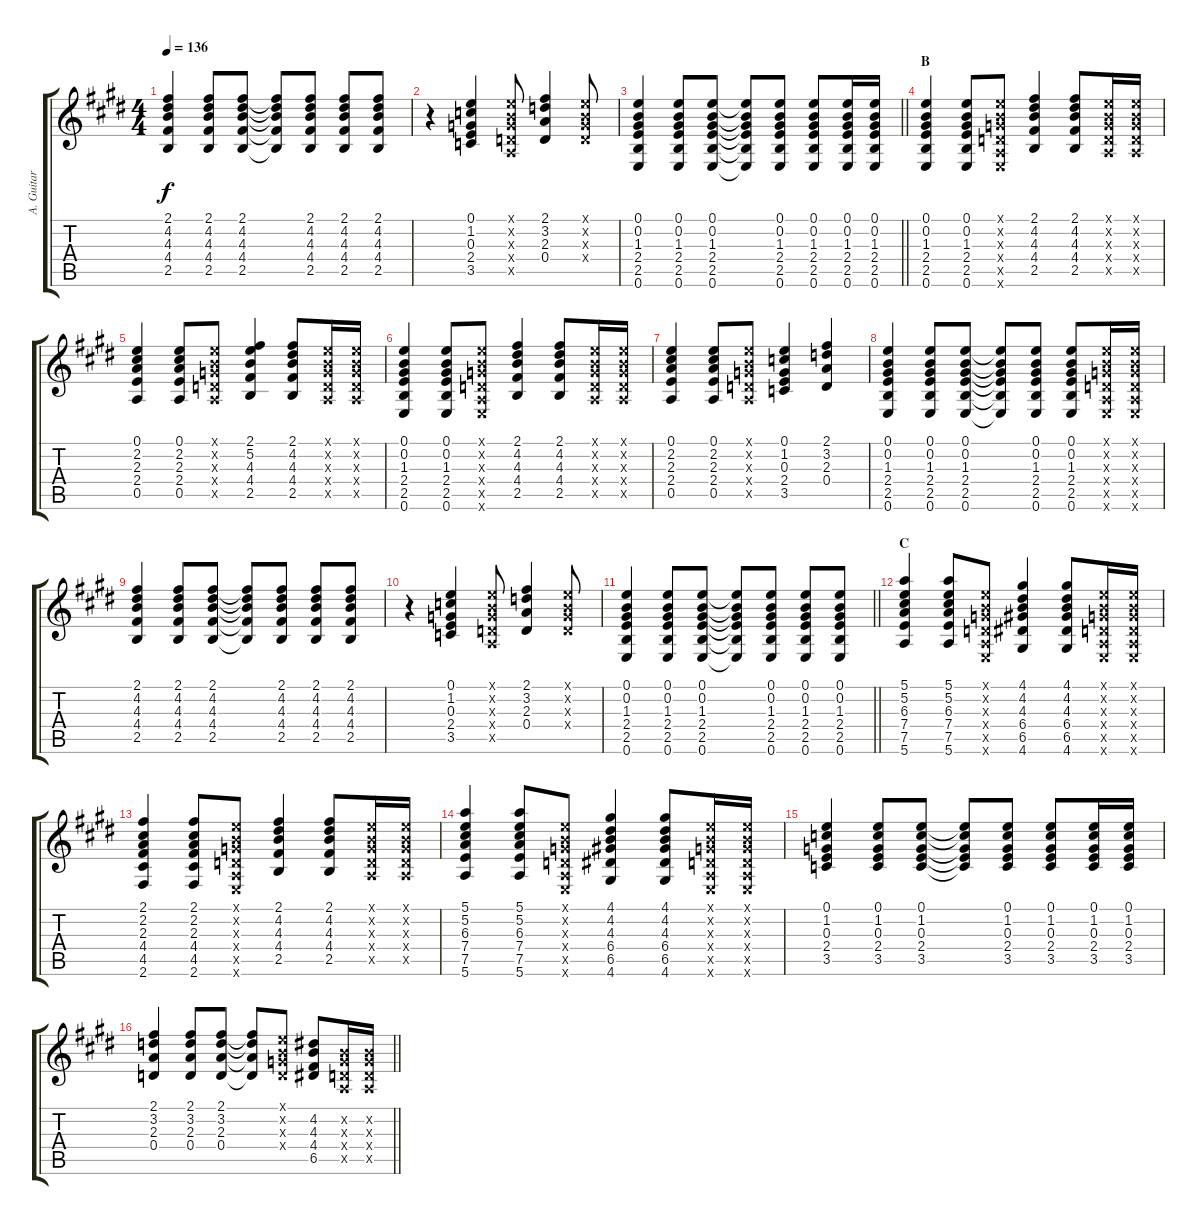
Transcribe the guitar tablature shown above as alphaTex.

\track ("A. Guitar" "A. Guitar") {instrument acousticguitarsteel}
\staff {score tabs}
\tuning (E4 B3 G3 D3 A2 E2) {hide}
\ts (4 4)
\tempo 136
\clef g2
\ks e
(2.1 4.2 4.3 4.4 2.5).4{dy f} (2.1 4.2 4.3 4.4 2.5).8 (2.1 4.2 4.3 4.4 2.5).8 (2.1{t} 4.2{t} 4.3{t} 4.4{t} 2.5{t}).8 (2.1 4.2 4.3 4.4 2.5).8 (2.1 4.2 4.3 4.4 2.5).8 (2.1 4.2 4.3 4.4 2.5).8 |
r.4 (0.1 1.2 0.3 2.4 3.5).4 (0.1{x} 0.2{x} 0.3{x} 0.4{x} 0.5{x}).8 (2.1 3.2 2.3 0.4).4 (0.1{x} 0.2{x} 0.3{x} 0.4{x}).8 |
\barLineRight lightlight
(0.1 0.2 1.3 2.4 2.5 0.6).4 (0.1 0.2 1.3 2.4 2.5 0.6).8 (0.1 0.2 1.3 2.4 2.5 0.6).8 (0.1{t} 0.2{t} 1.3{t} 2.4{t} 2.5{t} 0.6{t}).8 (0.1 0.2 1.3 2.4 2.5 0.6).8 (0.1 0.2 1.3 2.4 2.5 0.6).8 (0.1 0.2 1.3 2.4 2.5 0.6).16 (0.1 0.2 1.3 2.4 2.5 0.6).16 |
\section ("" "B")
(0.1 0.2 1.3 2.4 2.5 0.6).4 (0.1 0.2 1.3 2.4 2.5 0.6).8 (0.1{x} 0.2{x} 0.3{x} 0.4{x} 0.5{x} 0.6{x}).8 (2.1 4.2 4.3 4.4 2.5).4 (2.1 4.2 4.3 4.4 2.5).8 (0.1{x} 0.2{x} 0.3{x} 0.4{x} 0.5{x}).16 (0.1{x} 0.2{x} 0.3{x} 0.4{x} 0.5{x}).16 |
(0.1 2.2 2.3 2.4 0.5).4 (0.1 2.2 2.3 2.4 0.5).8 (0.1{x} 0.2{x} 0.3{x} 0.4{x} 0.5{x}).8 (2.1 5.2 4.3 4.4 2.5).4 (2.1 4.2 4.3 4.4 2.5).8 (0.1{x} 0.2{x} 0.3{x} 0.4{x} 0.5{x}).16 (0.1{x} 0.2{x} 0.3{x} 0.4{x} 0.5{x}).16 |
(0.1 0.2 1.3 2.4 2.5 0.6).4 (0.1 0.2 1.3 2.4 2.5 0.6).8 (0.1{x} 0.2{x} 0.3{x} 0.4{x} 0.5{x} 0.6{x}).8 (2.1 4.2 4.3 4.4 2.5).4 (2.1 4.2 4.3 4.4 2.5).8 (0.1{x} 0.2{x} 0.3{x} 0.4{x} 0.5{x}).16 (0.1{x} 0.2{x} 0.3{x} 0.4{x} 0.5{x}).16 |
(0.1 2.2 2.3 2.4 0.5).4 (0.1 2.2 2.3 2.4 0.5).8 (0.1{x} 0.2{x} 0.3{x} 0.4{x} 0.5{x}).8 (0.1 1.2 0.3 2.4 3.5).4 (2.1 3.2 2.3 0.4).4 |
(0.1 0.2 1.3 2.4 2.5 0.6).4 (0.1 0.2 1.3 2.4 2.5 0.6).8 (0.1 0.2 1.3 2.4 2.5 0.6).8 (0.1{t} 0.2{t} 1.3{t} 2.4{t} 2.5{t} 0.6{t}).8 (0.1 0.2 1.3 2.4 2.5 0.6).8 (0.1 0.2 1.3 2.4 2.5 0.6).8 (0.1{x} 0.2{x} 0.3{x} 0.4{x} 0.5{x} 0.6{x}).16 (0.1{x} 0.2{x} 0.3{x} 0.4{x} 0.5{x} 0.6{x}).16 |
(2.1 4.2 4.3 4.4 2.5).4 (2.1 4.2 4.3 4.4 2.5).8 (2.1 4.2 4.3 4.4 2.5).8 (2.1{t} 4.2{t} 4.3{t} 4.4{t} 2.5{t}).8 (2.1 4.2 4.3 4.4 2.5).8 (2.1 4.2 4.3 4.4 2.5).8 (2.1 4.2 4.3 4.4 2.5).8 |
r.4 (0.1 1.2 0.3 2.4 3.5).4 (0.1{x} 0.2{x} 0.3{x} 0.4{x} 0.5{x}).8 (2.1 3.2 2.3 0.4).4 (0.1{x} 0.2{x} 0.3{x} 0.4{x}).8 |
\barLineRight lightlight
(0.1 0.2 1.3 2.4 2.5 0.6).4 (0.1 0.2 1.3 2.4 2.5 0.6).8 (0.1 0.2 1.3 2.4 2.5 0.6).8 (0.1{t} 0.2{t} 1.3{t} 2.4{t} 2.5{t} 0.6{t}).8 (0.1 0.2 1.3 2.4 2.5 0.6).8 (0.1 0.2 1.3 2.4 2.5 0.6).8 (0.1 0.2 1.3 2.4 2.5 0.6).8 |
\section ("" "C")
(5.1 5.2 6.3 7.4 7.5 5.6).4 (5.1 5.2 6.3 7.4 7.5 5.6).8 (0.1{x} 0.2{x} 0.3{x} 0.4{x} 0.5{x} 0.6{x}).8 (4.1 4.2 4.3 6.4 6.5 4.6).4 (4.1 4.2 4.3 6.4 6.5 4.6).8 (0.1{x} 0.2{x} 0.3{x} 0.4{x} 0.5{x} 0.6{x}).16 (0.1{x} 0.2{x} 0.3{x} 0.4{x} 0.5{x} 0.6{x}).16 |
(2.1 2.2 2.3 4.4 4.5 2.6).4 (2.1 2.2 2.3 4.4 4.5 2.6).8 (0.1{x} 0.2{x} 0.3{x} 0.4{x} 0.5{x} 0.6{x}).8 (2.1 4.2 4.3 4.4 2.5).4 (2.1 4.2 4.3 4.4 2.5).8 (0.1{x} 0.2{x} 0.3{x} 0.4{x} 0.5{x}).16 (0.1{x} 0.2{x} 0.3{x} 0.4{x} 0.5{x}).16 |
(5.1 5.2 6.3 7.4 7.5 5.6).4 (5.1 5.2 6.3 7.4 7.5 5.6).8 (0.1{x} 0.2{x} 0.3{x} 0.4{x} 0.5{x} 0.6{x}).8 (4.1 4.2 4.3 6.4 6.5 4.6).4 (4.1 4.2 4.3 6.4 6.5 4.6).8 (0.1{x} 0.2{x} 0.3{x} 0.4{x} 0.5{x} 0.6{x}).16 (0.1{x} 0.2{x} 0.3{x} 0.4{x} 0.5{x} 0.6{x}).16 |
(0.1 1.2 0.3 2.4 3.5).4 (0.1 1.2 0.3 2.4 3.5).8 (0.1 1.2 0.3 2.4 3.5).8 (0.1{t} 1.2{t} 0.3{t} 2.4{t} 3.5{t}).8 (0.1 1.2 0.3 2.4 3.5).8 (0.1 1.2 0.3 2.4 3.5).8 (0.1 1.2 0.3 2.4 3.5).16 (0.1 1.2 0.3 2.4 3.5).16 |
\barLineRight lightlight
(2.1 3.2 2.3 0.4).4 (2.1 3.2 2.3 0.4).8 (2.1 3.2 2.3 0.4).8 (2.1{t} 3.2{t} 2.3{t} 0.4{t}).8 (0.1{x} 0.2{x} 0.3{x} 0.4{x}).8 (4.2 4.3 4.4 6.5).8 (0.2{x} 0.3{x} 0.4{x} 0.5{x}).16 (0.2{x} 0.3{x} 0.4{x} 0.5{x}).16
